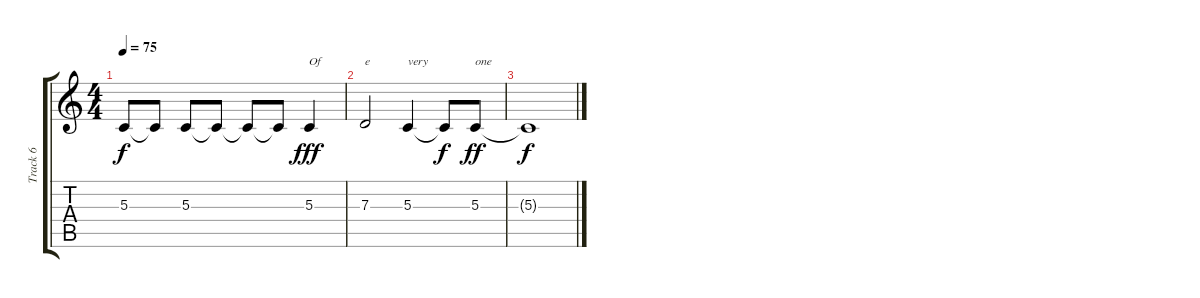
\track ("Track 6" "Track 6") {instrument viola}
\staff {score tabs}
\tuning (E4 B3 G3 D3 A2 E2) {hide}
\ts (4 4)
\tempo 75
\clef g2
\ks c
5.3{t}.8{dy f} 5.3{t}.8 5.3.8 5.3{t}.8 5.3{t}.8 5.3{t}.8 5.3.4{txt "Of" dy fff} |
7.3.2{txt "e"} 5.3.4{txt "very"} 5.3{t}.8{dy f} 5.3.8{txt "one" dy ff volume 0} |
5.3{t}.1{dy f}
